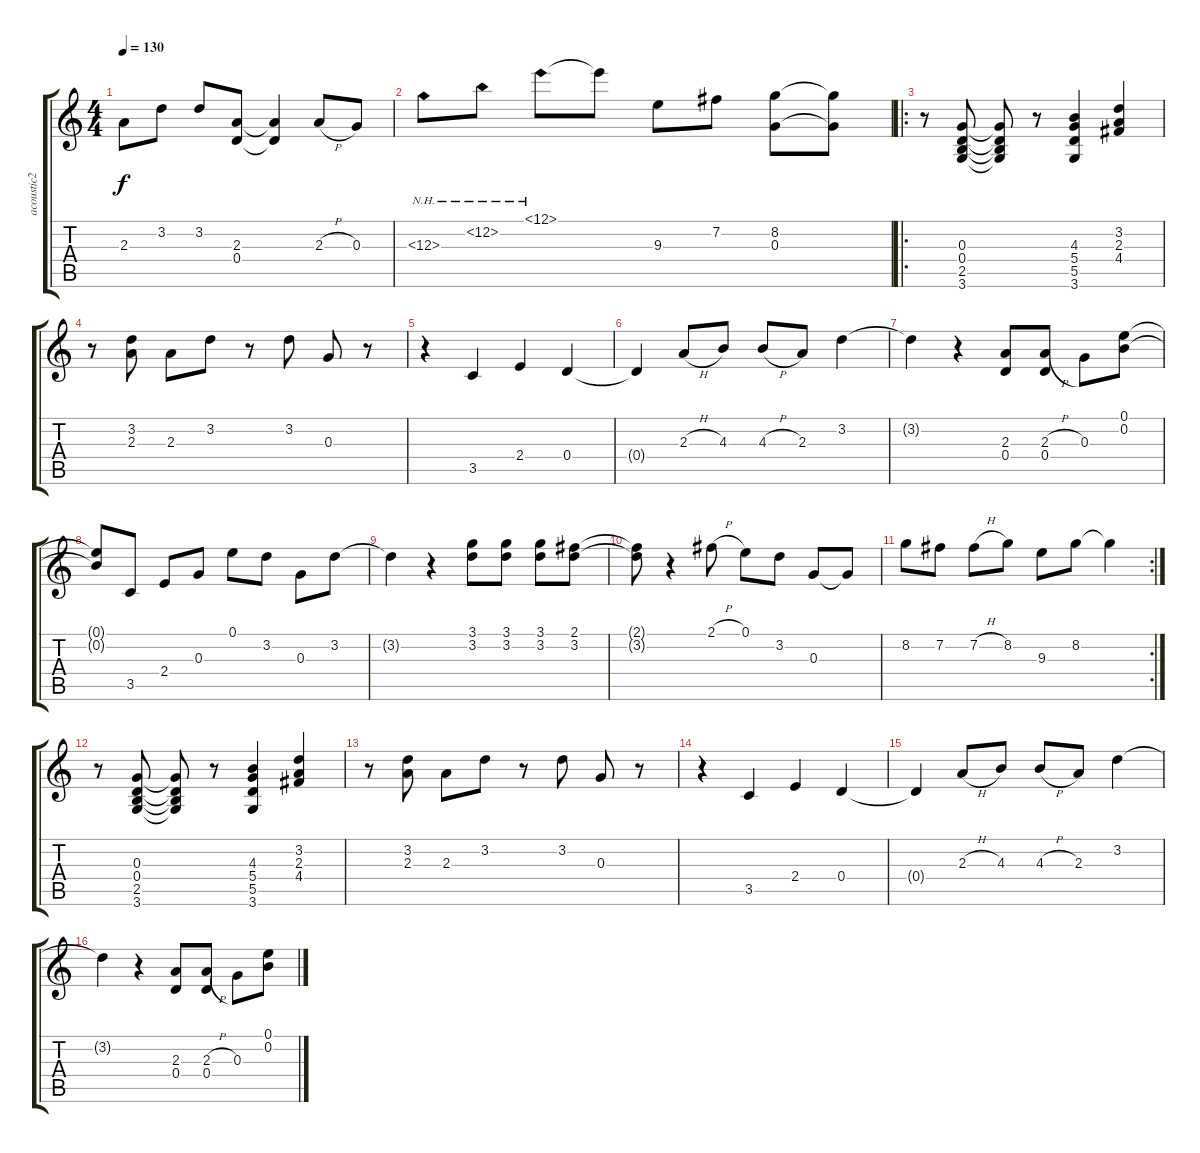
\track ("acoustic2" "acoustic2") {instrument acousticguitarsteel}
\staff {score tabs}
\tuning (E4 B3 G3 D3 A2 E2) {hide}
\ts (4 4)
\tempo 130
\clef g2
\ks c
2.3.8{dy f} 3.2.8 3.2.8 (2.3 0.4).8 (2.3{t} 0.4{t}).4 2.3{h}.8 0.3.8 |
12.3{nh}.8 12.2{nh}.8 12.1{nh}.8 12.1{t}.8 9.3.8 7.2.8 (8.2 0.3).8 (8.2{t} 0.3{t}).8 |
\ro
r.8 (0.3 0.4 2.5 3.6).8 (0.3{t} 0.4{t} 2.5{t} 3.6{t}).8 r.8 (4.3 5.4 5.5 3.6).4 (3.2 2.3 4.4).4 |
r.8 (3.2 2.3).8 2.3.8 3.2.8 r.8 3.2.8 0.3.8 r.8 |
r.4 3.5.4 2.4.4 0.4.4 |
0.4{t}.4 2.3{h}.8 4.3.8 4.3{h}.8 2.3.8 3.2.4 |
3.2{t}.4 r.4 (2.3 0.4).8 (2.3{h} 0.4).8 0.3.8 (0.1 0.2).8 |
(0.1{t} 0.2{t}).8 3.5.8 2.4.8 0.3.8 0.1.8 3.2.8 0.3.8 3.2.8 |
3.2{t}.4 r.4 (3.1 3.2).8 (3.1 3.2).8 (3.1 3.2).8 (2.1 3.2).8 |
(2.1{t} 3.2{t}).8 r.4 2.1{h}.8 0.1.8 3.2.8 0.3.8 0.3{t}.8 |
\rc 2
8.2.8 7.2.8 7.2{h}.8 8.2.8 9.3.8 8.2.8 8.2{t}.4 |
r.8 (0.3 0.4 2.5 3.6).8 (0.3{t} 0.4{t} 2.5{t} 3.6{t}).8 r.8 (4.3 5.4 5.5 3.6).4 (3.2 2.3 4.4).4 |
r.8 (3.2 2.3).8 2.3.8 3.2.8 r.8 3.2.8 0.3.8 r.8 |
r.4 3.5.4 2.4.4 0.4.4 |
0.4{t}.4 2.3{h}.8 4.3.8 4.3{h}.8 2.3.8 3.2.4 |
3.2{t}.4 r.4 (2.3 0.4).8 (2.3{h} 0.4).8 0.3.8 (0.1 0.2).8
